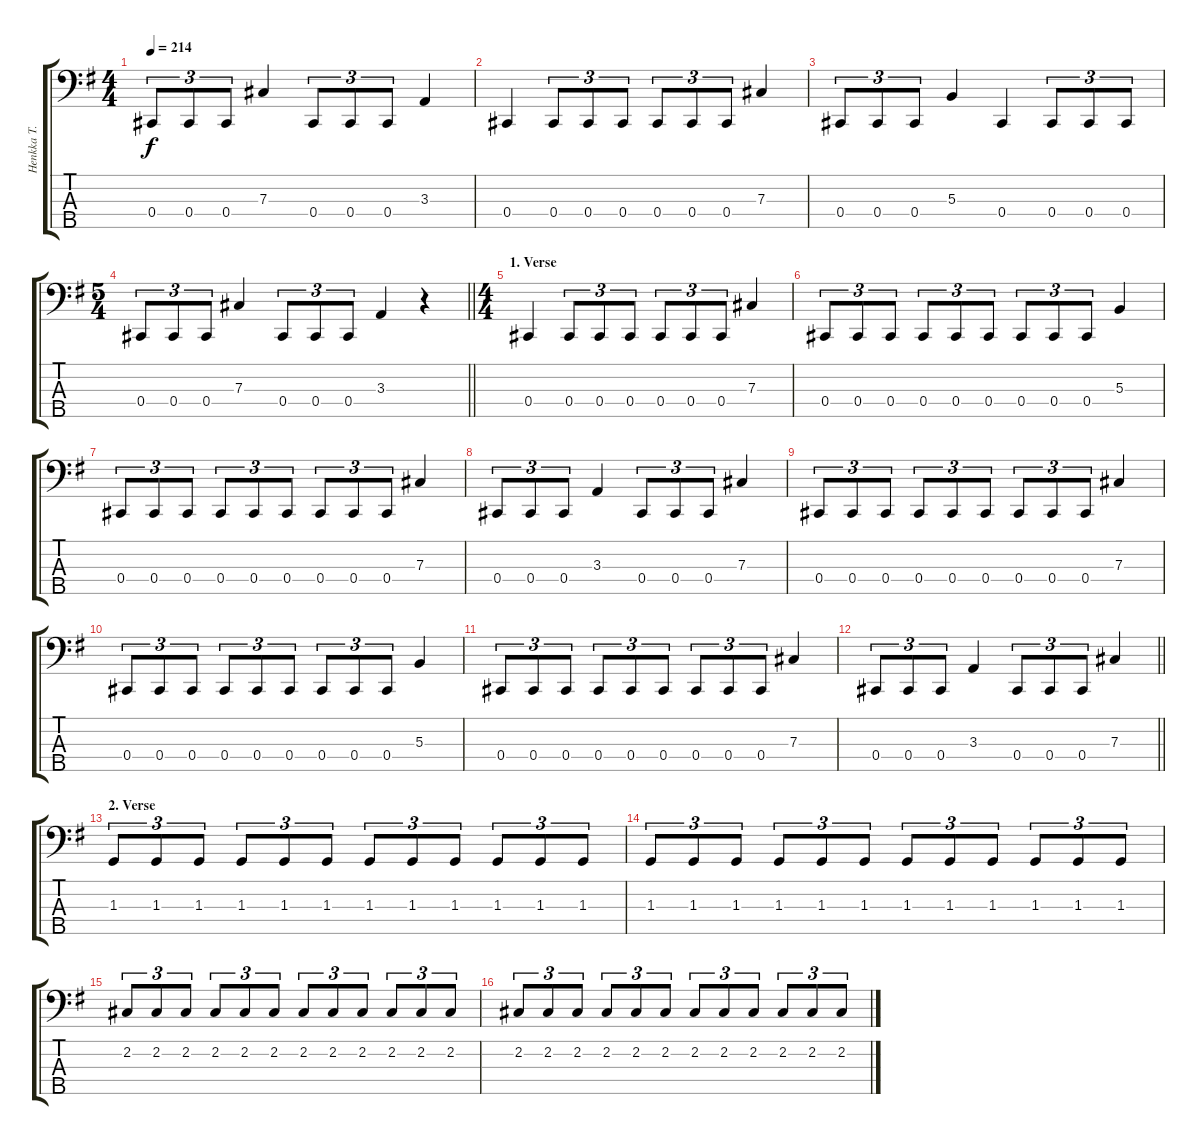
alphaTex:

\track ("Henkka T. Blacksmith" "Henkka T. ") {instrument electricbasspick}
\staff {score tabs}
\tuning (E2 B1 Gb1 Db1 Ab0) {hide}
\ts (4 4)
\tempo 214
\clef f4
\ks g
0.4.8{tu (3 2) dy f} 0.4.8{tu (3 2)} 0.4.8{tu (3 2)} 7.3.4 0.4.8{tu (3 2)} 0.4.8{tu (3 2)} 0.4.8{tu (3 2)} 3.3.4 |
0.4.4 0.4.8{tu (3 2)} 0.4.8{tu (3 2)} 0.4.8{tu (3 2)} 0.4.8{tu (3 2)} 0.4.8{tu (3 2)} 0.4.8{tu (3 2)} 7.3.4 |
0.4.8{tu (3 2)} 0.4.8{tu (3 2)} 0.4.8{tu (3 2)} 5.3.4 0.4.4 0.4.8{tu (3 2)} 0.4.8{tu (3 2)} 0.4.8{tu (3 2)} |
\ts (5 4)
\barLineRight lightlight
0.4.8{tu (3 2)} 0.4.8{tu (3 2)} 0.4.8{tu (3 2)} 7.3.4 0.4.8{tu (3 2)} 0.4.8{tu (3 2)} 0.4.8{tu (3 2)} 3.3.4 r.4 |
\ts (4 4)
\section ("" "1. Verse")
0.4.4 0.4.8{tu (3 2)} 0.4.8{tu (3 2)} 0.4.8{tu (3 2)} 0.4.8{tu (3 2)} 0.4.8{tu (3 2)} 0.4.8{tu (3 2)} 7.3.4 |
0.4.8{tu (3 2)} 0.4.8{tu (3 2)} 0.4.8{tu (3 2)} 0.4.8{tu (3 2)} 0.4.8{tu (3 2)} 0.4.8{tu (3 2)} 0.4.8{tu (3 2)} 0.4.8{tu (3 2)} 0.4.8{tu (3 2)} 5.3.4 |
0.4.8{tu (3 2)} 0.4.8{tu (3 2)} 0.4.8{tu (3 2)} 0.4.8{tu (3 2)} 0.4.8{tu (3 2)} 0.4.8{tu (3 2)} 0.4.8{tu (3 2)} 0.4.8{tu (3 2)} 0.4.8{tu (3 2)} 7.3.4 |
0.4.8{tu (3 2)} 0.4.8{tu (3 2)} 0.4.8{tu (3 2)} 3.3.4 0.4.8{tu (3 2)} 0.4.8{tu (3 2)} 0.4.8{tu (3 2)} 7.3.4 |
0.4.8{tu (3 2)} 0.4.8{tu (3 2)} 0.4.8{tu (3 2)} 0.4.8{tu (3 2)} 0.4.8{tu (3 2)} 0.4.8{tu (3 2)} 0.4.8{tu (3 2)} 0.4.8{tu (3 2)} 0.4.8{tu (3 2)} 7.3.4 |
0.4.8{tu (3 2)} 0.4.8{tu (3 2)} 0.4.8{tu (3 2)} 0.4.8{tu (3 2)} 0.4.8{tu (3 2)} 0.4.8{tu (3 2)} 0.4.8{tu (3 2)} 0.4.8{tu (3 2)} 0.4.8{tu (3 2)} 5.3.4 |
0.4.8{tu (3 2)} 0.4.8{tu (3 2)} 0.4.8{tu (3 2)} 0.4.8{tu (3 2)} 0.4.8{tu (3 2)} 0.4.8{tu (3 2)} 0.4.8{tu (3 2)} 0.4.8{tu (3 2)} 0.4.8{tu (3 2)} 7.3.4 |
\barLineRight lightlight
0.4.8{tu (3 2)} 0.4.8{tu (3 2)} 0.4.8{tu (3 2)} 3.3.4 0.4.8{tu (3 2)} 0.4.8{tu (3 2)} 0.4.8{tu (3 2)} 7.3.4 |
\section ("" "2. Verse")
1.3.8{tu (3 2)} 1.3.8{tu (3 2)} 1.3.8{tu (3 2)} 1.3.8{tu (3 2)} 1.3.8{tu (3 2)} 1.3.8{tu (3 2)} 1.3.8{tu (3 2)} 1.3.8{tu (3 2)} 1.3.8{tu (3 2)} 1.3.8{tu (3 2)} 1.3.8{tu (3 2)} 1.3.8{tu (3 2)} |
1.3.8{tu (3 2)} 1.3.8{tu (3 2)} 1.3.8{tu (3 2)} 1.3.8{tu (3 2)} 1.3.8{tu (3 2)} 1.3.8{tu (3 2)} 1.3.8{tu (3 2)} 1.3.8{tu (3 2)} 1.3.8{tu (3 2)} 1.3.8{tu (3 2)} 1.3.8{tu (3 2)} 1.3.8{tu (3 2)} |
2.2.8{tu (3 2)} 2.2.8{tu (3 2)} 2.2.8{tu (3 2)} 2.2.8{tu (3 2)} 2.2.8{tu (3 2)} 2.2.8{tu (3 2)} 2.2.8{tu (3 2)} 2.2.8{tu (3 2)} 2.2.8{tu (3 2)} 2.2.8{tu (3 2)} 2.2.8{tu (3 2)} 2.2.8{tu (3 2)} |
2.2.8{tu (3 2)} 2.2.8{tu (3 2)} 2.2.8{tu (3 2)} 2.2.8{tu (3 2)} 2.2.8{tu (3 2)} 2.2.8{tu (3 2)} 2.2.8{tu (3 2)} 2.2.8{tu (3 2)} 2.2.8{tu (3 2)} 2.2.8{tu (3 2)} 2.2.8{tu (3 2)} 2.2.8{tu (3 2)}
